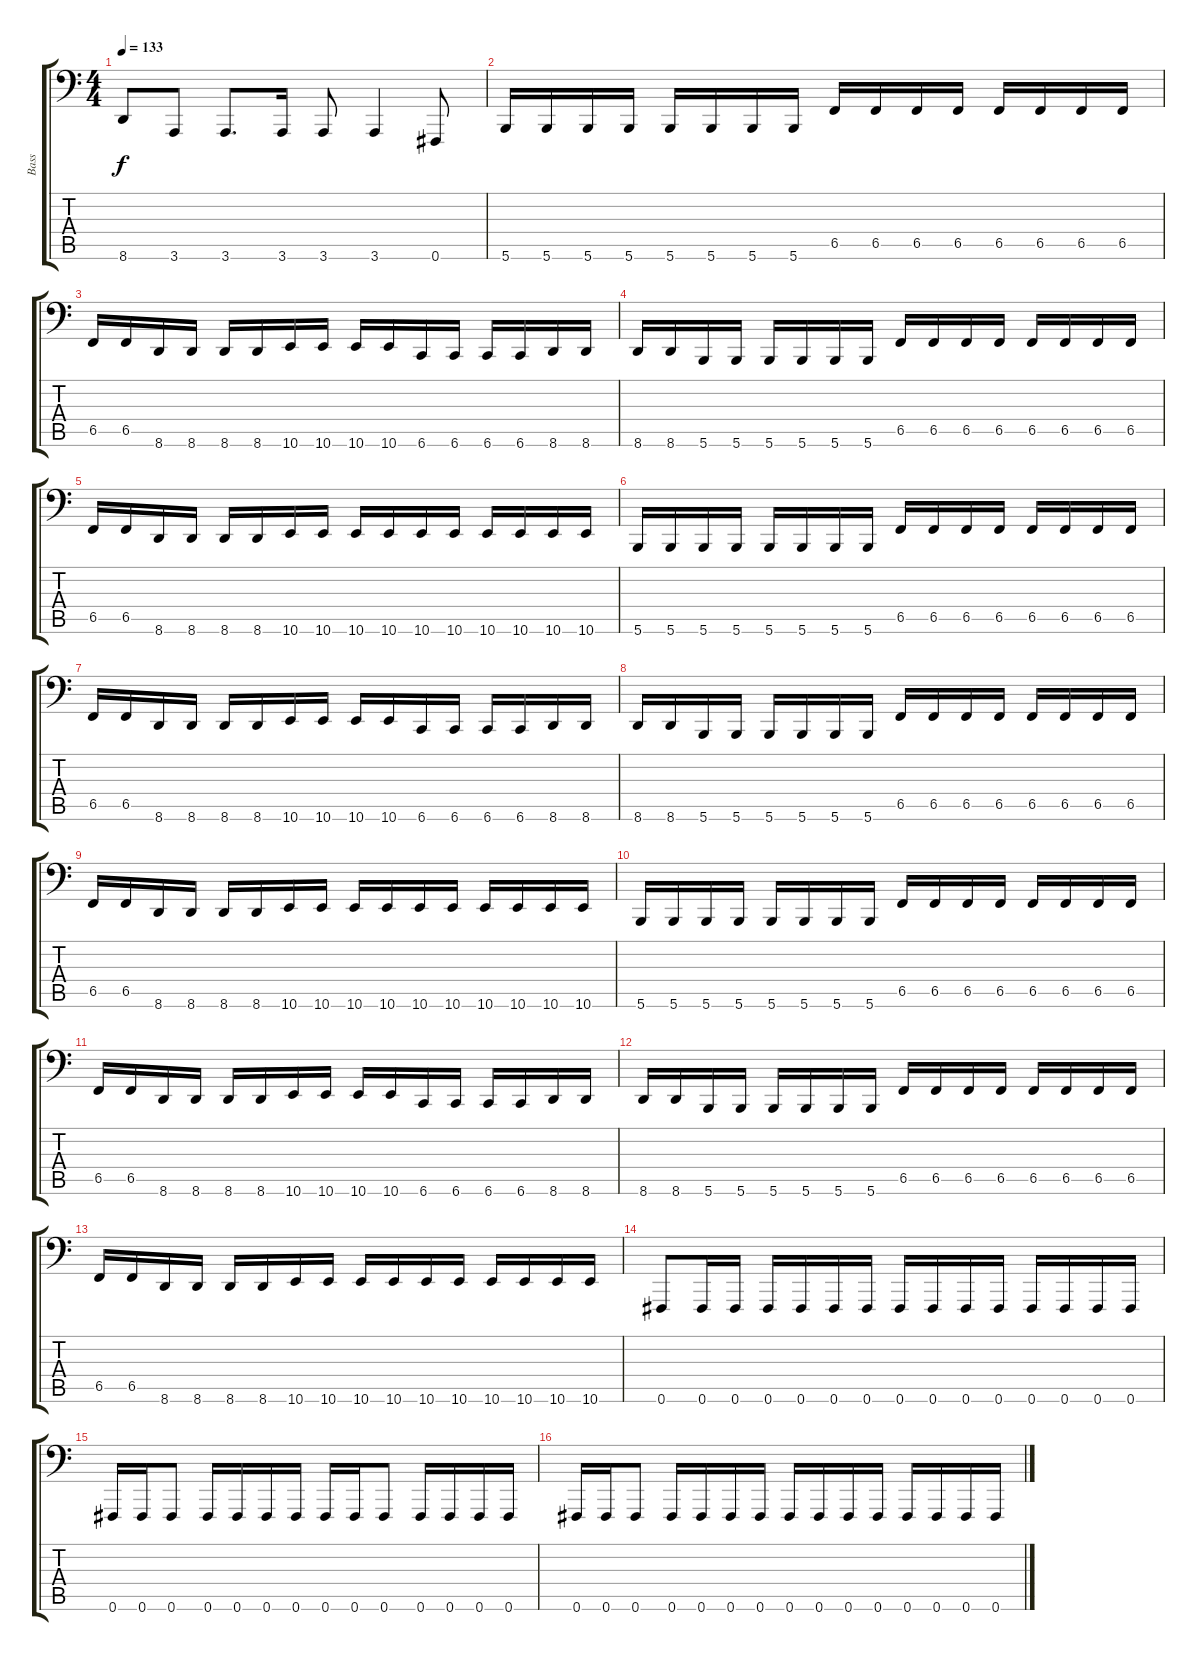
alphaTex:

\track ("Bass" "Bass") {instrument electricbassfinger}
\staff {score tabs}
\tuning (G2 D2 A1 E1 B0 Gb0) {hide}
\ts (4 4)
\tempo 133
\clef f4
\ks c
8.6{t}.8{dy f} 3.6.8 3.6.8{d} 3.6.16 3.6.8 3.6.4 0.6.8 |
5.6.16 5.6.16 5.6.16 5.6.16 5.6.16 5.6.16 5.6.16 5.6.16 6.5.16 6.5.16 6.5.16 6.5.16 6.5.16 6.5.16 6.5.16 6.5.16 |
6.5.16 6.5.16 8.6.16 8.6.16 8.6.16 8.6.16 10.6.16 10.6.16 10.6.16 10.6.16 6.6.16 6.6.16 6.6.16 6.6.16 8.6.16 8.6.16 |
8.6.16 8.6.16 5.6.16 5.6.16 5.6.16 5.6.16 5.6.16 5.6.16 6.5.16 6.5.16 6.5.16 6.5.16 6.5.16 6.5.16 6.5.16 6.5.16 |
6.5.16 6.5.16 8.6.16 8.6.16 8.6.16 8.6.16 10.6.16 10.6.16 10.6.16 10.6.16 10.6.16 10.6.16 10.6.16 10.6.16 10.6.16 10.6.16 |
5.6.16 5.6.16 5.6.16 5.6.16 5.6.16 5.6.16 5.6.16 5.6.16 6.5.16 6.5.16 6.5.16 6.5.16 6.5.16 6.5.16 6.5.16 6.5.16 |
6.5.16 6.5.16 8.6.16 8.6.16 8.6.16 8.6.16 10.6.16 10.6.16 10.6.16 10.6.16 6.6.16 6.6.16 6.6.16 6.6.16 8.6.16 8.6.16 |
8.6.16 8.6.16 5.6.16 5.6.16 5.6.16 5.6.16 5.6.16 5.6.16 6.5.16 6.5.16 6.5.16 6.5.16 6.5.16 6.5.16 6.5.16 6.5.16 |
6.5.16 6.5.16 8.6.16 8.6.16 8.6.16 8.6.16 10.6.16 10.6.16 10.6.16 10.6.16 10.6.16 10.6.16 10.6.16 10.6.16 10.6.16 10.6.16 |
5.6.16 5.6.16 5.6.16 5.6.16 5.6.16 5.6.16 5.6.16 5.6.16 6.5.16 6.5.16 6.5.16 6.5.16 6.5.16 6.5.16 6.5.16 6.5.16 |
6.5.16 6.5.16 8.6.16 8.6.16 8.6.16 8.6.16 10.6.16 10.6.16 10.6.16 10.6.16 6.6.16 6.6.16 6.6.16 6.6.16 8.6.16 8.6.16 |
8.6.16 8.6.16 5.6.16 5.6.16 5.6.16 5.6.16 5.6.16 5.6.16 6.5.16 6.5.16 6.5.16 6.5.16 6.5.16 6.5.16 6.5.16 6.5.16 |
6.5.16 6.5.16 8.6.16 8.6.16 8.6.16 8.6.16 10.6.16 10.6.16 10.6.16 10.6.16 10.6.16 10.6.16 10.6.16 10.6.16 10.6.16 10.6.16 |
0.6.8 0.6.16 0.6.16 0.6.16 0.6.16 0.6.16 0.6.16 0.6.16 0.6.16 0.6.16 0.6.16 0.6.16 0.6.16 0.6.16 0.6.16 |
0.6.16 0.6.16 0.6.8 0.6.16 0.6.16 0.6.16 0.6.16 0.6.16 0.6.16 0.6.8 0.6.16 0.6.16 0.6.16 0.6.16 |
0.6.16 0.6.16 0.6.8 0.6.16 0.6.16 0.6.16 0.6.16 0.6.16 0.6.16 0.6.16 0.6.16 0.6.16 0.6.16 0.6.16 0.6.16
